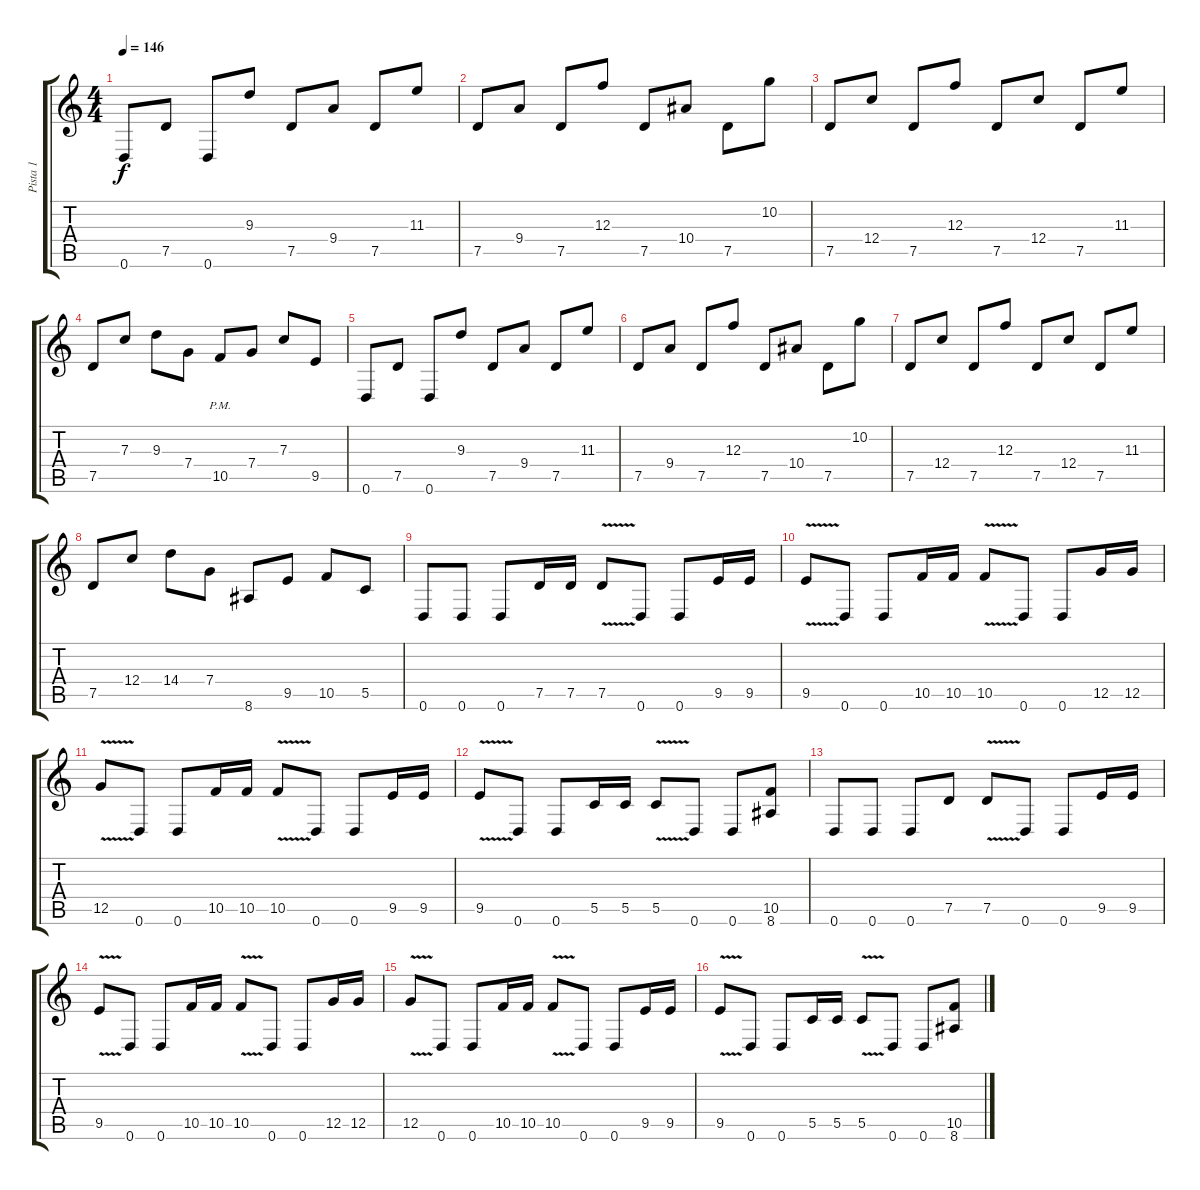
\track ("Pista 1" "Pista 1") {instrument distortionguitar}
\staff {score tabs}
\tuning (D4 A3 F3 C3 G2 D2) {hide}
\ts (4 4)
\tempo 146
\clef g2
\ks c
0.6.8{dy f} 7.5.8 0.6.8 9.3.8 7.5.8 9.4.8 7.5.8 11.3.8 |
7.5.8 9.4.8 7.5.8 12.3.8 7.5.8 10.4.8 7.5.8 10.2.8 |
7.5.8 12.4.8 7.5.8 12.3.8 7.5.8 12.4.8 7.5.8 11.3.8 |
7.5.8 7.3.8 9.3.8 7.4.8 10.5{pm}.8 7.4.8 7.3.8 9.5.8 |
0.6.8 7.5.8 0.6.8 9.3.8 7.5.8 9.4.8 7.5.8 11.3.8 |
7.5.8 9.4.8 7.5.8 12.3.8 7.5.8 10.4.8 7.5.8 10.2.8 |
7.5.8 12.4.8 7.5.8 12.3.8 7.5.8 12.4.8 7.5.8 11.3.8 |
7.5.8 12.4.8 14.4.8 7.4.8 8.6.8 9.5.8 10.5.8 5.5.8 |
0.6.8 0.6.8 0.6.8 7.5.16 7.5.16 7.5{v}.8 0.6.8 0.6.8 9.5.16 9.5.16 |
9.5{v}.8 0.6.8 0.6.8 10.5.16 10.5.16 10.5{v}.8 0.6.8 0.6.8 12.5.16 12.5.16 |
12.5{v}.8 0.6.8 0.6.8 10.5.16 10.5.16 10.5{v}.8 0.6.8 0.6.8 9.5.16 9.5.16 |
9.5{v}.8 0.6.8 0.6.8 5.5.16 5.5.16 5.5{v}.8 0.6.8 0.6.8 (10.5 8.6).8 |
0.6.8 0.6.8 0.6.8 7.5.8 7.5{v}.8 0.6.8 0.6.8 9.5.16 9.5.16 |
9.5{v}.8 0.6.8 0.6.8 10.5.16 10.5.16 10.5{v}.8 0.6.8 0.6.8 12.5.16 12.5.16 |
12.5{v}.8 0.6.8 0.6.8 10.5.16 10.5.16 10.5{v}.8 0.6.8 0.6.8 9.5.16 9.5.16 |
9.5{v}.8 0.6.8 0.6.8 5.5.16 5.5.16 5.5{v}.8 0.6.8 0.6.8 (10.5 8.6).8
